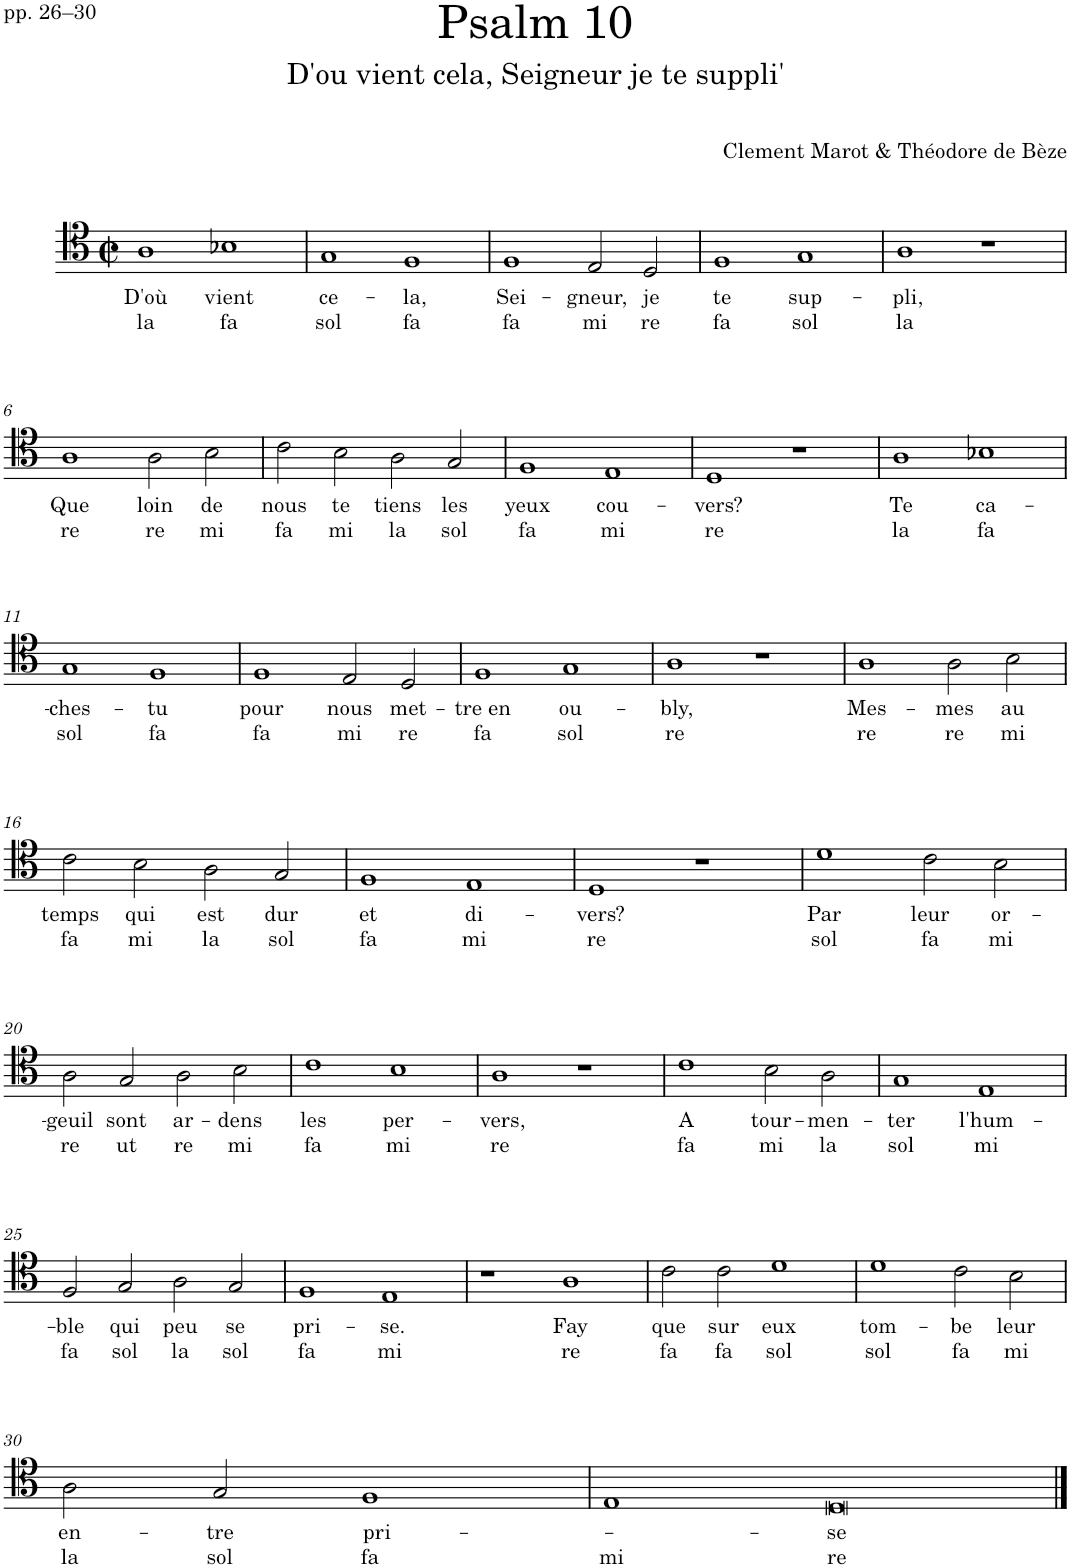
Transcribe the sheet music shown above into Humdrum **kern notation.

**kern	**text	**text
*part1	*part1	*part1
*staff1	*staff1	*staff1
*I"Voice	*	*
*I'Vo.	*	*
*clefC4	*	*
*k[]	*	*
*M4/2	*	*
*met(c|)	*	*
=1	=1	=1
!	!LO:LY:b	!LO:LY:b
1A	D'où	la
!	!LO:LY:b	!LO:LY:b
1B-X	vient	fa
=2	=2	=2
!	!LO:LY:b	!LO:LY:b
1G	ce-	sol
!	!LO:LY:b	!LO:LY:b
1F	-la,	fa
=3	=3	=3
!	!LO:LY:b	!LO:LY:b
1F	Sei-	fa
!	!LO:LY:b	!LO:LY:b
2E/	-gneur,	mi
!	!LO:LY:b	!LO:LY:b
2D/	je	re
=4	=4	=4
!	!LO:LY:b	!LO:LY:b
1F	te	fa
!	!LO:LY:b	!LO:LY:b
1G	sup-	sol
=5	=5	=5
!	!LO:LY:b	!LO:LY:b
1A	-pli,	la
1r	.	.
!!LO:LB:g=z
=6	=6	=6
!	!LO:LY:b	!LO:LY:b
1A	Que	re
!	!LO:LY:b	!LO:LY:b
2A\	loin	re
!	!LO:LY:b	!LO:LY:b
2B\	de	mi
=7	=7	=7
!	!LO:LY:b	!LO:LY:b
2c\	nous	fa
!	!LO:LY:b	!LO:LY:b
2B\	te	mi
!	!LO:LY:b	!LO:LY:b
2A\	tiens	la
!	!LO:LY:b	!LO:LY:b
2G/	les	sol
=8	=8	=8
!	!LO:LY:b	!LO:LY:b
1F	yeux	fa
!	!LO:LY:b	!LO:LY:b
1E	cou-	mi
=9	=9	=9
!	!LO:LY:b	!LO:LY:b
1D	-vers?	re
1r	.	.
=10	=10	=10
!	!LO:LY:b	!LO:LY:b
1A	Te	la
!	!LO:LY:b	!LO:LY:b
1B-X	ca-	fa
!!LO:LB:g=z
=11	=11	=11
!	!LO:LY:b	!LO:LY:b
1G	-ches-	sol
!	!LO:LY:b	!LO:LY:b
1F	-tu	fa
=12	=12	=12
!	!LO:LY:b	!LO:LY:b
1F	pour	fa
!	!LO:LY:b	!LO:LY:b
2E/	nous	mi
!	!LO:LY:b	!LO:LY:b
2D/	met-	re
=13	=13	=13
!	!LO:LY:b	!LO:LY:b
1F	-tre en	fa
!	!LO:LY:b	!LO:LY:b
1G	ou-	sol
=14	=14	=14
!	!LO:LY:b	!LO:LY:b
1A	-bly,	re
1r	.	.
=15	=15	=15
!	!LO:LY:b	!LO:LY:b
1A	Mes-	re
!	!LO:LY:b	!LO:LY:b
2A\	-mes	re
!	!LO:LY:b	!LO:LY:b
2B\	au	mi
!!LO:LB:g=z
=16	=16	=16
!	!LO:LY:b	!LO:LY:b
2c\	temps	fa
!	!LO:LY:b	!LO:LY:b
2B\	qui	mi
!	!LO:LY:b	!LO:LY:b
2A\	est	la
!	!LO:LY:b	!LO:LY:b
2G/	dur	sol
=17	=17	=17
!	!LO:LY:b	!LO:LY:b
1F	et	fa
!	!LO:LY:b	!LO:LY:b
1E	di-	mi
=18	=18	=18
!	!LO:LY:b	!LO:LY:b
1D	-vers?	re
1r	.	.
=19	=19	=19
!	!LO:LY:b	!LO:LY:b
1d	Par	sol
!	!LO:LY:b	!LO:LY:b
2c\	leur	fa
!	!LO:LY:b	!LO:LY:b
2B\	or-	mi
!!LO:LB:g=z
=20	=20	=20
!	!LO:LY:b	!LO:LY:b
2A\	-geuil	re
!	!LO:LY:b	!LO:LY:b
2G/	sont	ut
!	!LO:LY:b	!LO:LY:b
2A\	ar-	re
!	!LO:LY:b	!LO:LY:b
2B\	-dens	mi
=21	=21	=21
!	!LO:LY:b	!LO:LY:b
1c	les	fa
!	!LO:LY:b	!LO:LY:b
1B	per-	mi
=22	=22	=22
!	!LO:LY:b	!LO:LY:b
1A	-vers,	re
1r	.	.
=23	=23	=23
!	!LO:LY:b	!LO:LY:b
1c	A	fa
!	!LO:LY:b	!LO:LY:b
2B\	tour-	mi
!	!LO:LY:b	!LO:LY:b
2A\	-men-	la
=24	=24	=24
!	!LO:LY:b	!LO:LY:b
1G	-ter	sol
!	!LO:LY:b	!LO:LY:b
1E	l'hum-	mi
!!LO:LB:g=z
=25	=25	=25
!	!LO:LY:b	!LO:LY:b
2F/	-ble	fa
!	!LO:LY:b	!LO:LY:b
2G/	qui	sol
!	!LO:LY:b	!LO:LY:b
2A\	peu	la
!	!LO:LY:b	!LO:LY:b
2G/	se	sol
=26	=26	=26
!	!LO:LY:b	!LO:LY:b
1F	pri-	fa
!	!LO:LY:b	!LO:LY:b
1E	-se.	mi
=27	=27	=27
1r	.	.
!	!LO:LY:b	!LO:LY:b
1A	Fay	re
=28	=28	=28
!	!LO:LY:b	!LO:LY:b
2c\	que	fa
!	!LO:LY:b	!LO:LY:b
2c\	sur	fa
!	!LO:LY:b	!LO:LY:b
1d	eux	sol
=29	=29	=29
!	!LO:LY:b	!LO:LY:b
1d	tom-	sol
!	!LO:LY:b	!LO:LY:b
2c\	-be	fa
!	!LO:LY:b	!LO:LY:b
2B\	leur	mi
!!LO:LB:g=z
=30	=30	=30
!	!LO:LY:b	!LO:LY:b
2A\	en-	la
!	!LO:LY:b	!LO:LY:b
2G/	-tre	sol
!	!LO:LY:b	!LO:LY:b
1F	pri-	fa
=31	=31	=31
!	!	!LO:LY:b
1E	.	mi
!	!LO:LY:b	!LO:LY:b
1D	-se	re
==	==	==
*-	*-	*-
